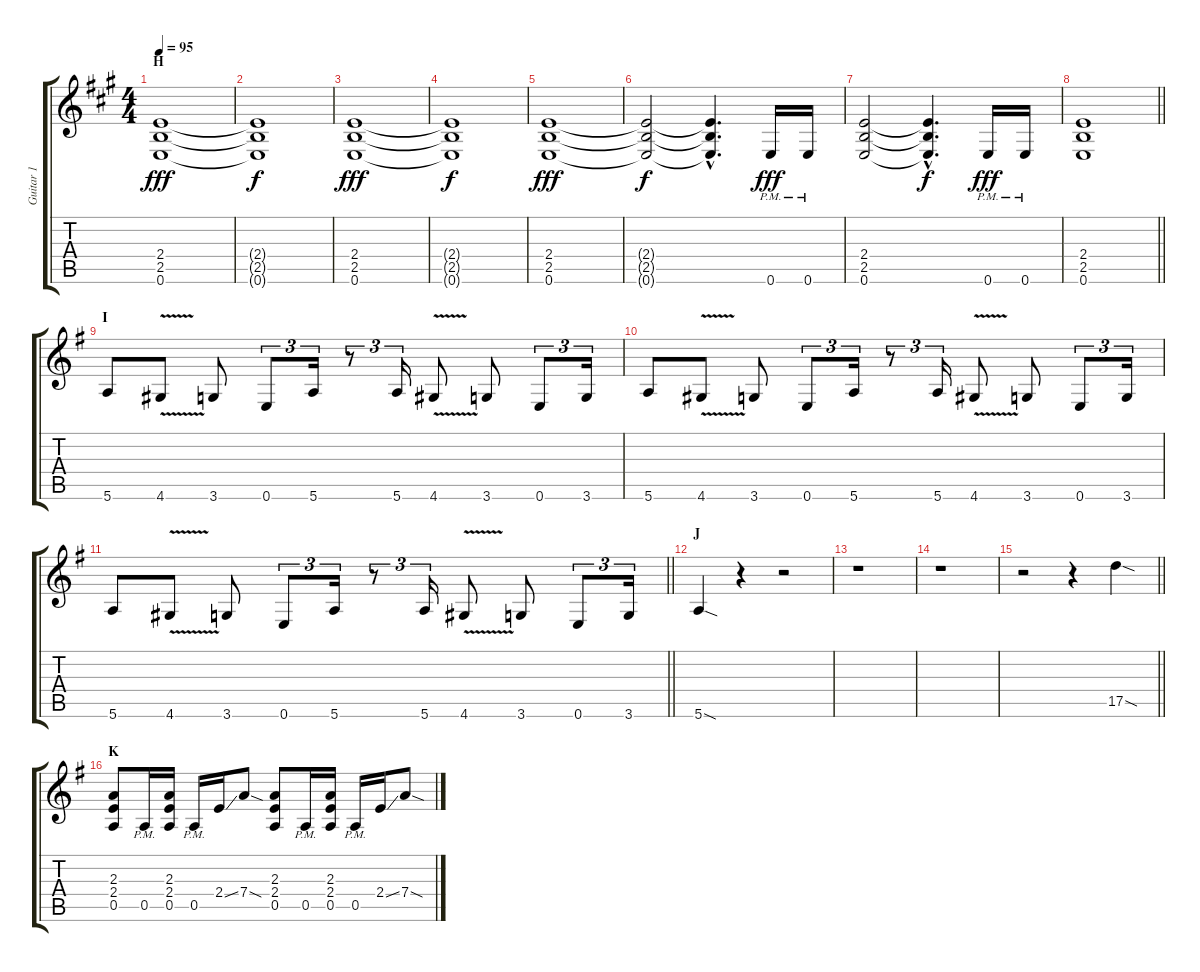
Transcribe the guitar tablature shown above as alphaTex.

\track ("Guitar 1" "Guitar 1") {instrument distortionguitar}
\staff {score tabs}
\tuning (E4 B3 G3 D3 A2 E2) {hide}
\ts (4 4)
\section ("" "H")
\tempo 95
\clef g2
\ks a
(2.4 2.5 0.6).1{dy fff} |
(2.4{t} 2.5{t} 0.6{t}).1{dy f} |
(2.4 2.5 0.6).1{dy fff} |
(2.4{t} 2.5{t} 0.6{t}).1{dy f} |
(2.4 2.5 0.6).1{dy fff} |
(2.4{t} 2.5{t} 0.6{t}).2{dy f} (2.4{hac t} 2.5{hac t} 0.6{hac t}).4{d} 0.6{pm}.16{dy fff} 0.6{pm}.16 |
(2.4 2.5 0.6).2 (2.4{hac t} 2.5{hac t} 0.6{hac t}).4{d dy f} 0.6{pm}.16{dy fff} 0.6{pm}.16 |
\barLineRight lightlight
(2.4 2.5 0.6).1 |
\section ("" "I")
\ks g
5.6.8 4.6{v}.8 3.6.8 0.6.8{tu (3 2)} 5.6.16{tu (3 2)} r.8{tu (3 2)} 5.6.16{tu (3 2)} 4.6{v}.8 3.6.8 0.6.8{tu (3 2)} 3.6.16{tu (3 2)} |
5.6.8 4.6{v}.8 3.6.8 0.6.8{tu (3 2)} 5.6.16{tu (3 2)} r.8{tu (3 2)} 5.6.16{tu (3 2)} 4.6{v}.8 3.6.8 0.6.8{tu (3 2)} 3.6.16{tu (3 2)} |
\barLineRight lightlight
5.6.8 4.6{v}.8 3.6.8 0.6.8{tu (3 2)} 5.6.16{tu (3 2)} r.8{tu (3 2)} 5.6.16{tu (3 2)} 4.6{v}.8 3.6.8 0.6.8{tu (3 2)} 3.6.16{tu (3 2)} |
\section ("" "J")
5.6{sod}.4 r.4 r.2 |
r.1 |
r.1 |
\barLineRight lightlight
r.2 r.4 17.5{sod}.4 |
\section ("" "K")
(2.3 2.4 0.5).8 0.5{pm}.16 (2.3 2.4 0.5).16 0.5{pm}.16 2.4{ss}.16 7.4{sod}.8 (2.3 2.4 0.5).8 0.5{pm}.16 (2.3 2.4 0.5).16 0.5{pm}.16 2.4{ss}.16 7.4{sod}.8
